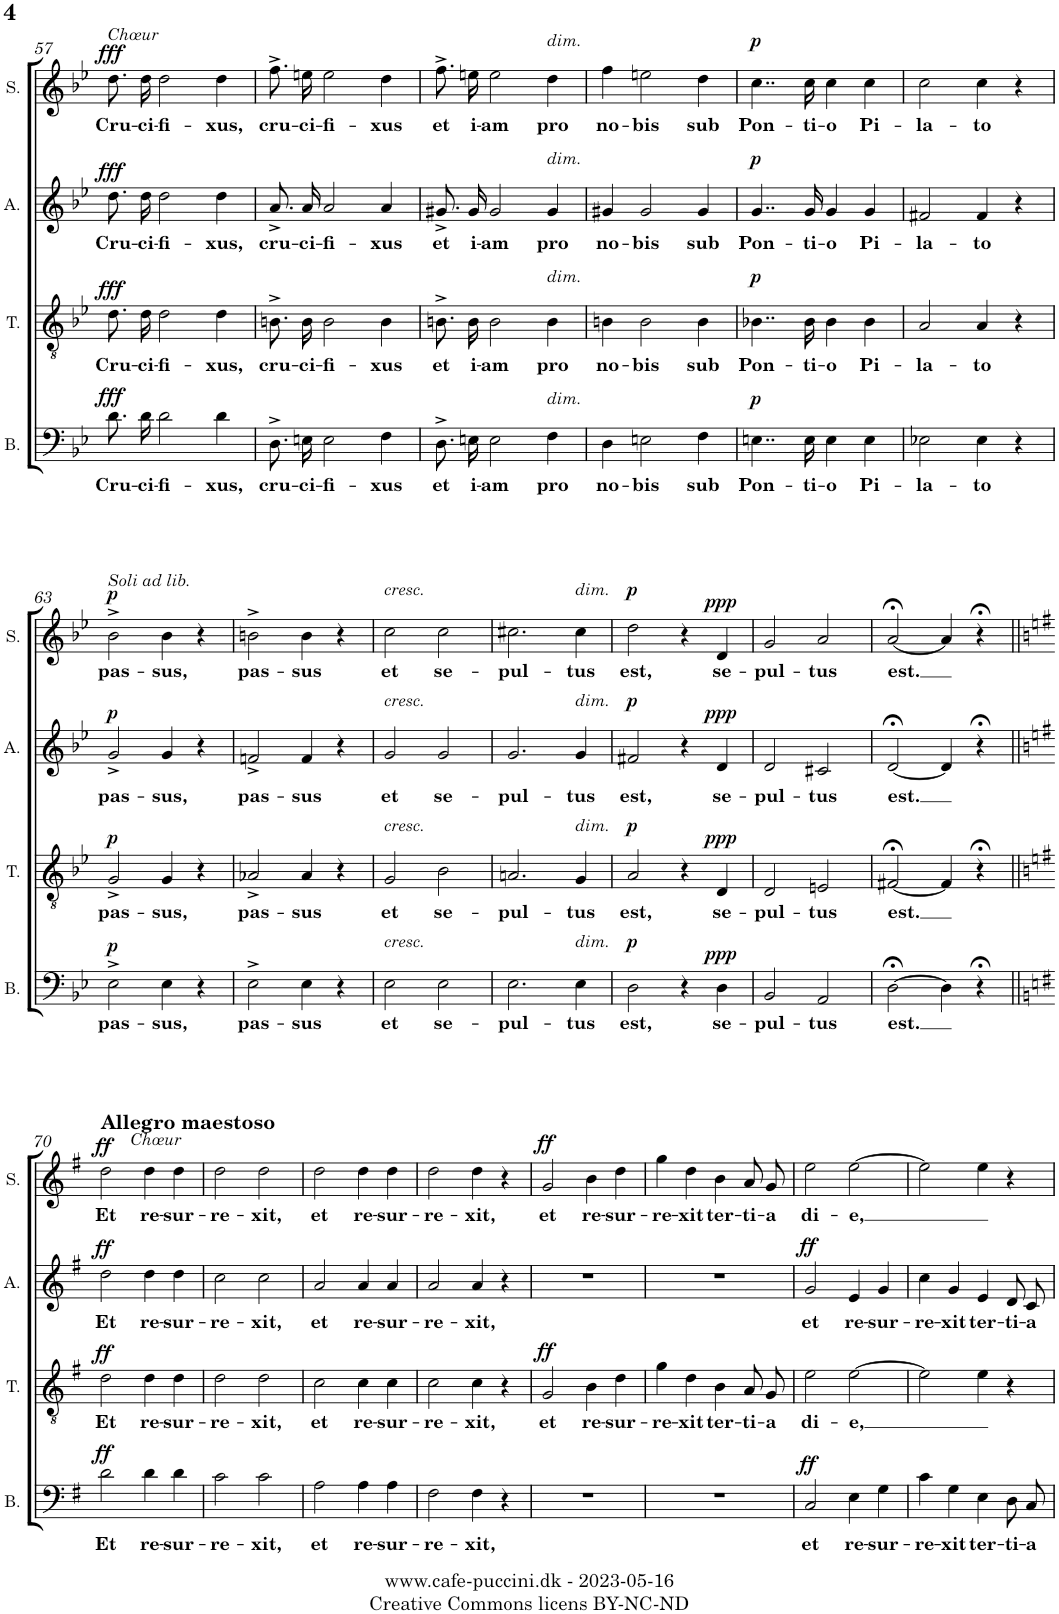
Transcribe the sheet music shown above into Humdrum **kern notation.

**kern	**text	**dynam	**kern	**text	**dynam	**kern	**text	**dynam	**kern	**text	**dynam
*part4	*part4	*part4	*part3	*part3	*part3	*part2	*part2	*part2	*part1	*part1	*part1
*staff4	*staff4	*staff4	*staff3	*staff3	*staff3	*staff2	*staff2	*staff2	*staff1	*staff1	*staff1
*I"Bass	*	*	*I"Tenor	*	*	*I"Alto	*	*	*I"Soprano	*	*
*I'B.	*	*	*I'T.	*	*	*I'A.	*	*	*I'S.	*	*
!!LO:PB:g=z
*clefF4	*	*	*clefGv2	*	*	*clefG2	*	*	*clefG2	*	*
*k[b-e-]	*	*	*k[b-e-]	*	*	*k[b-e-]	*	*	*k[b-e-]	*	*
*M4/4	*	*	*M4/4	*	*	*M4/4	*	*	*M4/4	*	*
*met(c)	*	*	*met(c)	*	*	*met(c)	*	*	*met(c)	*	*
=57	=57	=57	=57	=57	=57	=57	=57	=57	=57	=57	=57
!	!	!	!	!	!	!	!	!	!LO:TX:a:i:t=Chœur	!	!
!	!LO:LY:b	!LO:DY:a	!	!LO:LY:b	!LO:DY:a	!	!LO:LY:b	!LO:DY:a	!	!LO:LY:b	!LO:DY:a
8.d\L	Cru-	fff	8.d\L	Cru-	fff	8.dd\L	Cru-	fff	8.dd\L	Cru-	fff
!	!LO:LY:b	!	!	!LO:LY:b	!	!	!LO:LY:b	!	!	!LO:LY:b	!
16d\Jk	-ci-	.	16d\Jk	-ci-	.	16dd\Jk	-ci-	.	16dd\Jk	-ci-	.
!	!LO:LY:b	!	!	!LO:LY:b	!	!	!LO:LY:b	!	!	!LO:LY:b	!
2d\	-fi-	.	2d\	-fi-	.	2dd\	-fi-	.	2dd\	-fi-	.
!	!LO:LY:b	!	!	!LO:LY:b	!	!	!LO:LY:b	!	!	!LO:LY:b	!
4d\	-xus,	.	4d\	-xus,	.	4dd\	-xus,	.	4dd\	-xus,	.
=58	=58	=58	=58	=58	=58	=58	=58	=58	=58	=58	=58
!	!LO:LY:b	!	!	!LO:LY:b	!	!	!LO:LY:b	!	!	!LO:LY:b	!
8.D^\L	cru-	.	8.Bn^\L	cru-	.	8.a^/L	cru-	.	8.ff^\L	cru-	.
!	!LO:LY:b	!	!	!LO:LY:b	!	!	!LO:LY:b	!	!	!LO:LY:b	!
16En\Jk	-ci-	.	16B\Jk	-ci-	.	16a/Jk	-ci-	.	16een\Jk	-ci-	.
!	!LO:LY:b	!	!	!LO:LY:b	!	!	!LO:LY:b	!	!	!LO:LY:b	!
2E\	-fi-	.	2B\	-fi-	.	2a/	-fi-	.	2ee\	-fi-	.
!	!LO:LY:b	!	!	!LO:LY:b	!	!	!LO:LY:b	!	!	!LO:LY:b	!
4F\	-xus	.	4B\	-xus	.	4a/	-xus	.	4dd\	-xus	.
=59	=59	=59	=59	=59	=59	=59	=59	=59	=59	=59	=59
!	!LO:LY:b	!	!	!LO:LY:b	!	!	!LO:LY:b	!	!	!LO:LY:b	!
8.D^\L	et	.	8.Bn^\L	et	.	8.g#X^/L	et	.	8.ff^\L	et	.
!	!LO:LY:b	!	!	!LO:LY:b	!	!	!LO:LY:b	!	!	!LO:LY:b	!
16En\Jk	i-	.	16B\Jk	i-	.	16g#/Jk	i-	.	16een\Jk	i-	.
!	!LO:LY:b	!	!	!LO:LY:b	!	!	!LO:LY:b	!	!	!LO:LY:b	!
2E\	-am	.	2B\	-am	.	2g#/	-am	.	2ee\	-am	.
!	!	!	!	!	!	!	!	!	!LO:TX:a:i:t=dim.	!	!
!	!	!	!	!	!	!LO:TX:a:i:t=dim.	!	!	!	!	!
!	!	!	!LO:TX:a:i:t=dim.	!	!	!	!	!	!	!	!
!LO:TX:a:i:t=dim.	!	!	!	!	!	!	!	!	!	!	!
!	!LO:LY:b	!	!	!LO:LY:b	!	!	!LO:LY:b	!	!	!LO:LY:b	!
4F\	pro	.	4B\	pro	.	4g#/	pro	.	4dd\	pro	.
=60	=60	=60	=60	=60	=60	=60	=60	=60	=60	=60	=60
!	!LO:LY:b	!	!	!LO:LY:b	!	!	!LO:LY:b	!	!	!LO:LY:b	!
4D\	no-	.	4Bn\	no-	.	4g#X/	no-	.	4ff\	no-	.
!	!LO:LY:b	!	!	!LO:LY:b	!	!	!LO:LY:b	!	!	!LO:LY:b	!
2En\	-bis	.	2B\	-bis	.	2g#/	-bis	.	2een\	-bis	.
!	!LO:LY:b	!	!	!LO:LY:b	!	!	!LO:LY:b	!	!	!LO:LY:b	!
4F\	sub	.	4B\	sub	.	4g#/	sub	.	4dd\	sub	.
=61	=61	=61	=61	=61	=61	=61	=61	=61	=61	=61	=61
!	!LO:LY:b	!LO:DY:a	!	!LO:LY:b	!LO:DY:a	!	!LO:LY:b	!LO:DY:a	!	!LO:LY:b	!LO:DY:a
4..En\	Pon-	p	4..B-X\	Pon-	p	4..g/	Pon-	p	4..cc\	Pon-	p
!	!LO:LY:b	!	!	!LO:LY:b	!	!	!LO:LY:b	!	!	!LO:LY:b	!
16E\	-ti-	.	16B-\	-ti-	.	16g/	-ti-	.	16cc\	-ti-	.
!	!LO:LY:b	!	!	!LO:LY:b	!	!	!LO:LY:b	!	!	!LO:LY:b	!
4E\	-o	.	4B-\	-o	.	4g/	-o	.	4cc\	-o	.
!	!LO:LY:b	!	!	!LO:LY:b	!	!	!LO:LY:b	!	!	!LO:LY:b	!
4E\	Pi-	.	4B-\	Pi-	.	4g/	Pi-	.	4cc\	Pi-	.
=62	=62	=62	=62	=62	=62	=62	=62	=62	=62	=62	=62
!	!LO:LY:b	!	!	!LO:LY:b	!	!	!LO:LY:b	!	!	!LO:LY:b	!
2E-X\	-la-	.	2A/	-la-	.	2f#X/	-la-	.	2cc\	-la-	.
!	!LO:LY:b	!	!	!LO:LY:b	!	!	!LO:LY:b	!	!	!LO:LY:b	!
4E-\	-to	.	4A/	-to	.	4f#/	-to	.	4cc\	-to	.
4r	.	.	4r	.	.	4r	.	.	4r	.	.
!!LO:LB:g=z
=63	=63	=63	=63	=63	=63	=63	=63	=63	=63	=63	=63
!	!	!	!	!	!	!	!	!	!LO:TX:a:i:t=Soli ad lib.	!	!
!	!LO:LY:b	!LO:DY:a	!	!LO:LY:b	!LO:DY:a	!	!LO:LY:b	!LO:DY:a	!	!LO:LY:b	!LO:DY:a
2E-^\	pas-	p	2G^/	pas-	p	2g^/	pas-	p	2b-^\	pas-	p
!	!LO:LY:b	!	!	!LO:LY:b	!	!	!LO:LY:b	!	!	!LO:LY:b	!
4E-\	-sus,	.	4G/	-sus,	.	4g/	-sus,	.	4b-\	-sus,	.
4r	.	.	4r	.	.	4r	.	.	4r	.	.
=64	=64	=64	=64	=64	=64	=64	=64	=64	=64	=64	=64
!	!LO:LY:b	!	!	!LO:LY:b	!	!	!LO:LY:b	!	!	!LO:LY:b	!
2E-^\	pas-	.	2A-X^/	pas-	.	2fn^/	pas-	.	2bn^\	pas-	.
!	!LO:LY:b	!	!	!LO:LY:b	!	!	!LO:LY:b	!	!	!LO:LY:b	!
4E-\	-sus	.	4A-/	-sus	.	4f/	-sus	.	4b\	-sus	.
4r	.	.	4r	.	.	4r	.	.	4r	.	.
=65	=65	=65	=65	=65	=65	=65	=65	=65	=65	=65	=65
!	!	!	!	!	!	!	!	!	!LO:TX:a:i:t=cresc.	!	!
!	!	!	!	!	!	!LO:TX:a:i:t=cresc.	!	!	!	!	!
!	!	!	!LO:TX:a:i:t=cresc.	!	!	!	!	!	!	!	!
!LO:TX:a:i:t=cresc.	!	!	!	!	!	!	!	!	!	!	!
!	!LO:LY:b	!	!	!LO:LY:b	!	!	!LO:LY:b	!	!	!LO:LY:b	!
2E-\	et	.	2G/	et	.	2g/	et	.	2cc\	et	.
!	!LO:LY:b	!	!	!LO:LY:b	!	!	!LO:LY:b	!	!	!LO:LY:b	!
2E-\	se-	.	2B-\	se-	.	2g/	se-	.	2cc\	se-	.
=66	=66	=66	=66	=66	=66	=66	=66	=66	=66	=66	=66
!	!LO:LY:b	!	!	!LO:LY:b	!	!	!LO:LY:b	!	!	!LO:LY:b	!
2.E-\	-pul-	.	2.An/	-pul-	.	2.g/	-pul-	.	2.cc#X\	-pul-	.
!	!	!	!	!	!	!	!	!	!LO:TX:a:i:t=dim.	!	!
!	!	!	!	!	!	!LO:TX:a:i:t=dim.	!	!	!	!	!
!	!	!	!LO:TX:a:i:t=dim.	!	!	!	!	!	!	!	!
!LO:TX:a:i:t=dim.	!	!	!	!	!	!	!	!	!	!	!
!	!LO:LY:b	!	!	!LO:LY:b	!	!	!LO:LY:b	!	!	!LO:LY:b	!
4E-\	-tus	.	4G/	-tus	.	4g/	-tus	.	4cc#\	-tus	.
=67	=67	=67	=67	=67	=67	=67	=67	=67	=67	=67	=67
!	!LO:LY:b	!LO:DY:a	!	!LO:LY:b	!LO:DY:a	!	!LO:LY:b	!LO:DY:a	!	!LO:LY:b	!LO:DY:a
2D\	est,	p	2A/	est,	p	2f#X/	est,	p	2dd\	est,	p
4r	.	.	4r	.	.	4r	.	.	4r	.	.
!	!LO:LY:b	!LO:DY:a	!	!LO:LY:b	!LO:DY:a	!	!LO:LY:b	!LO:DY:a	!	!LO:LY:b	!LO:DY:a
4D\	se-	ppp	4D/	se-	ppp	4d/	se-	ppp	4d/	se-	ppp
=68	=68	=68	=68	=68	=68	=68	=68	=68	=68	=68	=68
!	!LO:LY:b	!	!	!LO:LY:b	!	!	!LO:LY:b	!	!	!LO:LY:b	!
2BB-/	-pul-	.	2D/	-pul-	.	2d/	-pul-	.	2g/	-pul-	.
!	!LO:LY:b	!	!	!LO:LY:b	!	!	!LO:LY:b	!	!	!LO:LY:b	!
2AA/	-tus	.	2En/	-tus	.	2c#X/	-tus	.	2a/	-tus	.
=69	=69	=69	=69	=69	=69	=69	=69	=69	=69	=69	=69
!	!LO:LY:b	!	!	!LO:LY:b	!	!	!LO:LY:b	!	!	!LO:LY:b	!
[2D;<\	est.	.	[2F#X;</	est.	.	[2d;</	est.	.	[2a;</	est.	.
4D\]	.	.	4F#/]	.	.	4d/]	.	.	4a/]	.	.
4r;<	.	.	4r;<	.	.	4r;<	.	.	4r;<	.	.
!!LO:LB:g=z
=70||	=70||	=70||	=70||	=70||	=70||	=70||	=70||	=70||	=70||	=70||	=70||
*k[f#]	*	*	*k[f#]	*	*	*k[f#]	*	*	*k[f#]	*	*
!	!	!	!	!	!	!	!	!	!LO:TX:a:i:t=Chœur	!	!
!	!	!	!	!	!	!	!	!	!LO:TX:a:B:t=Allegro maestoso	!	!
!	!LO:LY:b	!LO:DY:a	!	!LO:LY:b	!LO:DY:a	!	!LO:LY:b	!LO:DY:a	!	!LO:LY:b	!LO:DY:a
2d\	Et	ff	2d\	Et	ff	2dd\	Et	ff	2dd\	Et	ff
!	!LO:LY:b	!	!	!LO:LY:b	!	!	!LO:LY:b	!	!	!LO:LY:b	!
4d\	re-	.	4d\	re-	.	4dd\	re-	.	4dd\	re-	.
!	!LO:LY:b	!	!	!LO:LY:b	!	!	!LO:LY:b	!	!	!LO:LY:b	!
4d\	-sur-	.	4d\	-sur-	.	4dd\	-sur-	.	4dd\	-sur-	.
=71	=71	=71	=71	=71	=71	=71	=71	=71	=71	=71	=71
!	!LO:LY:b	!	!	!LO:LY:b	!	!	!LO:LY:b	!	!	!LO:LY:b	!
2c\	-re-	.	2d\	-re-	.	2cc\	-re-	.	2dd\	-re-	.
!	!LO:LY:b	!	!	!LO:LY:b	!	!	!LO:LY:b	!	!	!LO:LY:b	!
2c\	-xit,	.	2d\	-xit,	.	2cc\	-xit,	.	2dd\	-xit,	.
=72	=72	=72	=72	=72	=72	=72	=72	=72	=72	=72	=72
!	!LO:LY:b	!	!	!LO:LY:b	!	!	!LO:LY:b	!	!	!LO:LY:b	!
2A\	et	.	2c\	et	.	2a/	et	.	2dd\	et	.
!	!LO:LY:b	!	!	!LO:LY:b	!	!	!LO:LY:b	!	!	!LO:LY:b	!
4A\	re-	.	4c\	re-	.	4a/	re-	.	4dd\	re-	.
!	!LO:LY:b	!	!	!LO:LY:b	!	!	!LO:LY:b	!	!	!LO:LY:b	!
4A\	-sur-	.	4c\	-sur-	.	4a/	-sur-	.	4dd\	-sur-	.
=73	=73	=73	=73	=73	=73	=73	=73	=73	=73	=73	=73
!	!LO:LY:b	!	!	!LO:LY:b	!	!	!LO:LY:b	!	!	!LO:LY:b	!
2F#\	-re-	.	2c\	-re-	.	2a/	-re-	.	2dd\	-re-	.
!	!LO:LY:b	!	!	!LO:LY:b	!	!	!LO:LY:b	!	!	!LO:LY:b	!
4F#\	-xit,	.	4c\	-xit,	.	4a/	-xit,	.	4dd\	-xit,	.
4r	.	.	4r	.	.	4r	.	.	4r	.	.
=74	=74	=74	=74	=74	=74	=74	=74	=74	=74	=74	=74
!	!	!	!	!LO:LY:b	!LO:DY:a	!	!	!	!	!LO:LY:b	!LO:DY:a
1r	.	.	2G/	et	ff	1r	.	.	2g/	et	ff
!	!	!	!	!LO:LY:b	!	!	!	!	!	!LO:LY:b	!
.	.	.	4B\	re-	.	.	.	.	4b\	re-	.
!	!	!	!	!LO:LY:b	!	!	!	!	!	!LO:LY:b	!
.	.	.	4d\	-sur-	.	.	.	.	4dd\	-sur-	.
=75	=75	=75	=75	=75	=75	=75	=75	=75	=75	=75	=75
!	!	!	!	!LO:LY:b	!	!	!	!	!	!LO:LY:b	!
1r	.	.	4g\	-re-	.	1r	.	.	4gg\	-re-	.
!	!	!	!	!LO:LY:b	!	!	!	!	!	!LO:LY:b	!
.	.	.	4d\	-xit	.	.	.	.	4dd\	-xit	.
!	!	!	!	!LO:LY:b	!	!	!	!	!	!LO:LY:b	!
.	.	.	4B\	ter-	.	.	.	.	4b\	ter-	.
!	!	!	!	!LO:LY:b	!	!	!	!	!	!LO:LY:b	!
.	.	.	8A/L	-ti-	.	.	.	.	8a/L	-ti-	.
!	!	!	!	!LO:LY:b	!	!	!	!	!	!LO:LY:b	!
.	.	.	8G/J	-a	.	.	.	.	8g/J	-a	.
=76	=76	=76	=76	=76	=76	=76	=76	=76	=76	=76	=76
!	!LO:LY:b	!LO:DY:a	!	!LO:LY:b	!	!	!LO:LY:b	!LO:DY:a	!	!LO:LY:b	!
2C/	et	ff	2e\	di-	.	2g/	et	ff	2ee\	di-	.
!	!LO:LY:b	!	!	!LO:LY:b	!	!	!LO:LY:b	!	!	!LO:LY:b	!
4E\	re-	.	[2e\	-e,	.	4e/	re-	.	[2ee\	-e,	.
!	!LO:LY:b	!	!	!	!	!	!LO:LY:b	!	!	!	!
4G\	-sur-	.	.	.	.	4g/	-sur-	.	.	.	.
=77	=77	=77	=77	=77	=77	=77	=77	=77	=77	=77	=77
!	!LO:LY:b	!	!	!	!	!	!LO:LY:b	!	!	!	!
4c\	-re-	.	2e\]	.	.	4cc\	-re-	.	2ee\]	.	.
!	!LO:LY:b	!	!	!	!	!	!LO:LY:b	!	!	!	!
4G\	-xit	.	.	.	.	4g/	-xit	.	.	.	.
!	!LO:LY:b	!	!	!	!	!	!LO:LY:b	!	!	!	!
4E\	ter-	.	4e\	.	.	4e/	ter-	.	4ee\	.	.
!	!LO:LY:b	!	!	!	!	!	!LO:LY:b	!	!	!	!
8D/L	-ti-	.	4r	.	.	8d/L	-ti-	.	4r	.	.
!	!LO:LY:b	!	!	!	!	!	!LO:LY:b	!	!	!	!
8C/J	-a	.	.	.	.	8c/J	-a	.	.	.	.
=	=	=	=	=	=	=	=	=	=	=	=
*-	*-	*-	*-	*-	*-	*-	*-	*-	*-	*-	*-
